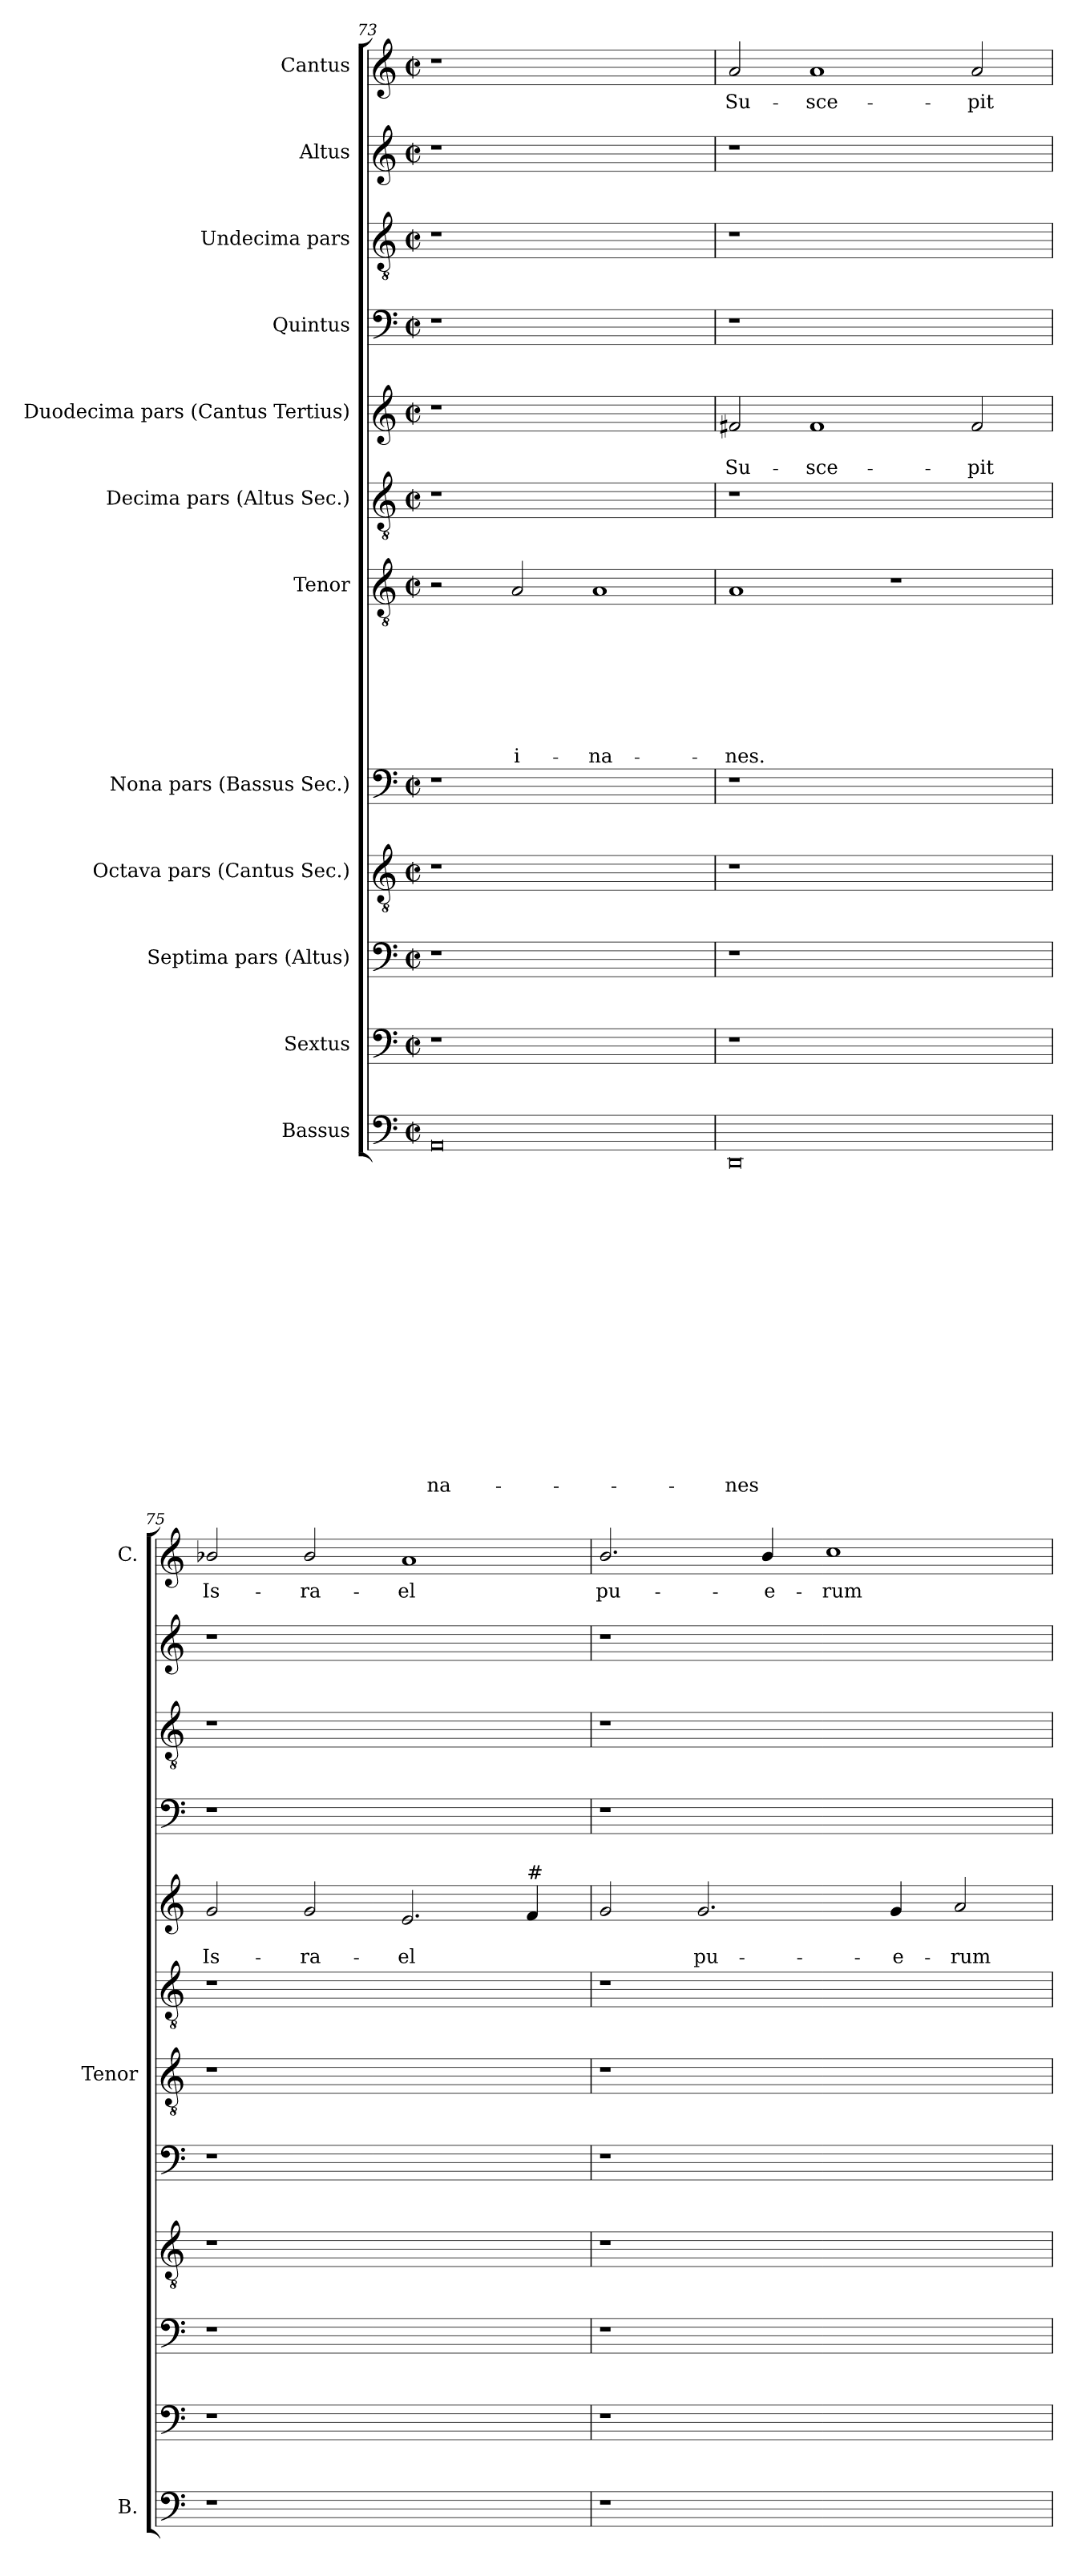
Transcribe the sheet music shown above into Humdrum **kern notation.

**kern	**text	**text	**text	**text	**text	**text	**text	**text	**text	**text	**text	**text	**text	**text	**text	**text	**text	**kern	**kern	**kern	**kern	**kern	**text	**text	**text	**text	**text	**text	**text	**text	**kern	**kern	**text	**text	**kern	**kern	**kern	**kern	**text
*part12	*part12	*part12	*part12	*part12	*part12	*part12	*part12	*part12	*part12	*part12	*part12	*part12	*part12	*part12	*part12	*part12	*part12	*part11	*part10	*part9	*part8	*part7	*part7	*part7	*part7	*part7	*part7	*part7	*part7	*part7	*part6	*part5	*part5	*part5	*part4	*part3	*part2	*part1	*part1
*staff12	*staff12	*staff12	*staff12	*staff12	*staff12	*staff12	*staff12	*staff12	*staff12	*staff12	*staff12	*staff12	*staff12	*staff12	*staff12	*staff12	*staff12	*staff11	*staff10	*staff9	*staff8	*staff7	*staff7	*staff7	*staff7	*staff7	*staff7	*staff7	*staff7	*staff7	*staff6	*staff5	*staff5	*staff5	*staff4	*staff3	*staff2	*staff1	*staff1
*I"Bassus	*	*	*	*	*	*	*	*	*	*	*	*	*	*	*	*	*	*I"Sextus	*I"Septima pars (Altus)	*I"Octava pars (Cantus Sec.)	*I"Nona pars (Bassus Sec.)	*I"Tenor	*	*	*	*	*	*	*	*	*I"Decima pars (Altus Sec.)	*I"Duodecima pars (Cantus Tertius)	*	*	*I"Quintus	*I"Undecima pars	*I"Altus	*I"Cantus	*
*I'B.	*	*	*	*	*	*	*	*	*	*	*	*	*	*	*	*	*	*	*	*	*	*I'Tenor	*	*	*	*	*	*	*	*	*	*	*	*	*	*	*	*I'C.	*
*clefF4	*	*	*	*	*	*	*	*	*	*	*	*	*	*	*	*	*	*clefF4	*clefF4	*clefGv2	*clefF4	*clefGv2	*	*	*	*	*	*	*	*	*clefGv2	*clefG2	*	*	*clefF4	*clefGv2	*clefG2	*clefG2	*
*k[]	*	*	*	*	*	*	*	*	*	*	*	*	*	*	*	*	*	*k[]	*k[]	*k[]	*k[]	*k[]	*	*	*	*	*	*	*	*	*k[]	*k[]	*	*	*k[]	*k[]	*k[]	*k[]	*
*C:	*	*	*	*	*	*	*	*	*	*	*	*	*	*	*	*	*	*C:	*C:	*C:	*C:	*C:	*	*	*	*	*	*	*	*	*C:	*C:	*	*	*C:	*C:	*C:	*C:	*
*M2/2	*	*	*	*	*	*	*	*	*	*	*	*	*	*	*	*	*	*M2/2	*M2/2	*M2/2	*M2/2	*M2/2	*	*	*	*	*	*	*	*	*M2/2	*M2/2	*	*	*M2/2	*M2/2	*M2/2	*M2/2	*
*met(c|)	*	*	*	*	*	*	*	*	*	*	*	*	*	*	*	*	*	*met(c|)	*met(c|)	*met(c|)	*met(c|)	*met(c|)	*	*	*	*	*	*	*	*	*met(c|)	*met(c|)	*	*	*met(c|)	*met(c|)	*met(c|)	*met(c|)	*
=73	=73	=73	=73	=73	=73	=73	=73	=73	=73	=73	=73	=73	=73	=73	=73	=73	=73	=73	=73	=73	=73	=73	=73	=73	=73	=73	=73	=73	=73	=73	=73	=73	=73	=73	=73	=73	=73	=73	=73
!	!	!	!	!	!	!	!	!	!	!	!	!	!	!	!	!	!LO:LY:b	!	!	!	!	!	!	!	!	!	!	!	!	!	!	!LO:N:vis=1	!	!	!	!	!	!LO:N:vis=1	!
0AA	.	.	.	.	.	.	.	.	.	.	.	.	.	.	.	.	-na-	1r	1r	1r	1r	2r	.	.	.	.	.	.	.	.	1r	1r	.	.	1r	1r	1r	1r	.
!	!	!	!	!	!	!	!	!	!	!	!	!	!	!	!	!	!	!	!	!	!	!	!	!	!	!	!	!	!	!LO:LY:b	!	!	!	!	!	!	!	!	!
.	.	.	.	.	.	.	.	.	.	.	.	.	.	.	.	.	.	.	.	.	.	2A/	.	.	.	.	.	.	.	i-	.	.	.	.	.	.	.	.	.
!	!	!	!	!	!	!	!	!	!	!	!	!	!	!	!	!	!	!	!	!	!	!	!	!	!	!	!	!	!	!LO:LY:b	!	!	!	!	!	!	!	!	!
.	.	.	.	.	.	.	.	.	.	.	.	.	.	.	.	.	.	1ryy	1ryy	1ryy	1ryy	1A	.	.	.	.	.	.	.	-na-	1ryy	1ryy	.	.	1ryy	1ryy	1ryy	1ryy	.
=74	=74	=74	=74	=74	=74	=74	=74	=74	=74	=74	=74	=74	=74	=74	=74	=74	=74	=74	=74	=74	=74	=74	=74	=74	=74	=74	=74	=74	=74	=74	=74	=74	=74	=74	=74	=74	=74	=74	=74
!	!	!	!	!	!	!	!	!	!	!	!	!	!	!	!	!	!LO:LY:b	!	!	!	!	!	!	!	!	!	!	!	!	!LO:LY:b	!	!	!	!LO:LY:b	!	!	!	!	!LO:LY:b
0DD	.	.	.	.	.	.	.	.	.	.	.	.	.	.	.	.	-nes	1r	1r	1r	1r	1A	.	.	.	.	.	.	.	-nes.	1r	2f#X/	.	Su-	1r	1r	1r	2a/	Su-
!	!	!	!	!	!	!	!	!	!	!	!	!	!	!	!	!	!	!	!	!	!	!	!	!	!	!	!	!	!	!	!	!	!	!LO:LY:b	!	!	!	!	!LO:LY:b
.	.	.	.	.	.	.	.	.	.	.	.	.	.	.	.	.	.	.	.	.	.	.	.	.	.	.	.	.	.	.	.	1f#	.	-sce-	.	.	.	1a	-sce-
.	.	.	.	.	.	.	.	.	.	.	.	.	.	.	.	.	.	1ryy	1ryy	1ryy	1ryy	1r	.	.	.	.	.	.	.	.	1ryy	.	.	.	1ryy	1ryy	1ryy	.	.
!	!	!	!	!	!	!	!	!	!	!	!	!	!	!	!	!	!	!	!	!	!	!	!	!	!	!	!	!	!	!	!	!	!	!LO:LY:b	!	!	!	!	!LO:LY:b
.	.	.	.	.	.	.	.	.	.	.	.	.	.	.	.	.	.	.	.	.	.	.	.	.	.	.	.	.	.	.	.	2f#/	.	-pit	.	.	.	2a/	-pit
=75	=75	=75	=75	=75	=75	=75	=75	=75	=75	=75	=75	=75	=75	=75	=75	=75	=75	=75	=75	=75	=75	=75	=75	=75	=75	=75	=75	=75	=75	=75	=75	=75	=75	=75	=75	=75	=75	=75	=75
!LO:N:vis=1	!	!	!	!	!	!	!	!	!	!	!	!	!	!	!	!	!	!	!	!	!	!LO:N:vis=1	!	!	!	!	!	!	!	!	!	!	!	!LO:LY:b	!	!	!	!	!LO:LY:b
1r	.	.	.	.	.	.	.	.	.	.	.	.	.	.	.	.	.	1r	1r	1r	1r	1r	.	.	.	.	.	.	.	.	1r	2g/	.	Is-	1r	1r	1r	2b-X/	Is-
!	!	!	!	!	!	!	!	!	!	!	!	!	!	!	!	!	!	!	!	!	!	!	!	!	!	!	!	!	!	!	!	!	!	!LO:LY:b	!	!	!	!	!LO:LY:b
.	.	.	.	.	.	.	.	.	.	.	.	.	.	.	.	.	.	.	.	.	.	.	.	.	.	.	.	.	.	.	.	2g/	.	-ra-	.	.	.	2b-/	-ra-
!	!	!	!	!	!	!	!	!	!	!	!	!	!	!	!	!	!	!	!	!	!	!	!	!	!	!	!	!	!	!	!	!	!	!LO:LY:b	!	!	!	!	!LO:LY:b
1ryy	.	.	.	.	.	.	.	.	.	.	.	.	.	.	.	.	.	1ryy	1ryy	1ryy	1ryy	1ryy	.	.	.	.	.	.	.	.	1ryy	2.e/	.	-el	1ryy	1ryy	1ryy	1a	-el
!	!	!	!	!	!	!	!	!	!	!	!	!	!	!	!	!	!	!	!	!	!	!	!	!	!	!	!	!	!	!	!	!LO:TX:a:t=#	!	!	!	!	!	!	!
.	.	.	.	.	.	.	.	.	.	.	.	.	.	.	.	.	.	.	.	.	.	.	.	.	.	.	.	.	.	.	.	4f/	.	.	.	.	.	.	.
!!LO:PB:g=z
=76	=76	=76	=76	=76	=76	=76	=76	=76	=76	=76	=76	=76	=76	=76	=76	=76	=76	=76	=76	=76	=76	=76	=76	=76	=76	=76	=76	=76	=76	=76	=76	=76	=76	=76	=76	=76	=76	=76	=76
!LO:N:vis=1	!	!	!	!	!	!	!	!	!	!	!	!	!	!	!	!	!	!	!	!	!	!LO:N:vis=1	!	!	!	!	!	!	!	!	!	!	!	!	!	!	!	!	!LO:LY:b
1r	.	.	.	.	.	.	.	.	.	.	.	.	.	.	.	.	.	1r	1r	1r	1r	1r	.	.	.	.	.	.	.	.	1r	2g/	.	.	1r	1r	1r	2.b/	pu-
!	!	!	!	!	!	!	!	!	!	!	!	!	!	!	!	!	!	!	!	!	!	!	!	!	!	!	!	!	!	!	!	!	!	!LO:LY:b	!	!	!	!	!
.	.	.	.	.	.	.	.	.	.	.	.	.	.	.	.	.	.	.	.	.	.	.	.	.	.	.	.	.	.	.	.	2.g/	.	pu-	.	.	.	.	.
!	!	!	!	!	!	!	!	!	!	!	!	!	!	!	!	!	!	!	!	!	!	!	!	!	!	!	!	!	!	!	!	!	!	!	!	!	!	!	!LO:LY:b
.	.	.	.	.	.	.	.	.	.	.	.	.	.	.	.	.	.	.	.	.	.	.	.	.	.	.	.	.	.	.	.	.	.	.	.	.	.	4b/	-e-
!	!	!	!	!	!	!	!	!	!	!	!	!	!	!	!	!	!	!	!	!	!	!	!	!	!	!	!	!	!	!	!	!	!	!	!	!	!	!	!LO:LY:b
1ryy	.	.	.	.	.	.	.	.	.	.	.	.	.	.	.	.	.	1ryy	1ryy	1ryy	1ryy	1ryy	.	.	.	.	.	.	.	.	1ryy	.	.	.	1ryy	1ryy	1ryy	1cc	-rum
!	!	!	!	!	!	!	!	!	!	!	!	!	!	!	!	!	!	!	!	!	!	!	!	!	!	!	!	!	!	!	!	!	!	!LO:LY:b	!	!	!	!	!
.	.	.	.	.	.	.	.	.	.	.	.	.	.	.	.	.	.	.	.	.	.	.	.	.	.	.	.	.	.	.	.	4g/	.	-e-	.	.	.	.	.
!	!	!	!	!	!	!	!	!	!	!	!	!	!	!	!	!	!	!	!	!	!	!	!	!	!	!	!	!	!	!	!	!	!	!LO:LY:b	!	!	!	!	!
.	.	.	.	.	.	.	.	.	.	.	.	.	.	.	.	.	.	.	.	.	.	.	.	.	.	.	.	.	.	.	.	2a/	.	-rum	.	.	.	.	.
=	=	=	=	=	=	=	=	=	=	=	=	=	=	=	=	=	=	=	=	=	=	=	=	=	=	=	=	=	=	=	=	=	=	=	=	=	=	=	=
*-	*-	*-	*-	*-	*-	*-	*-	*-	*-	*-	*-	*-	*-	*-	*-	*-	*-	*-	*-	*-	*-	*-	*-	*-	*-	*-	*-	*-	*-	*-	*-	*-	*-	*-	*-	*-	*-	*-	*-
